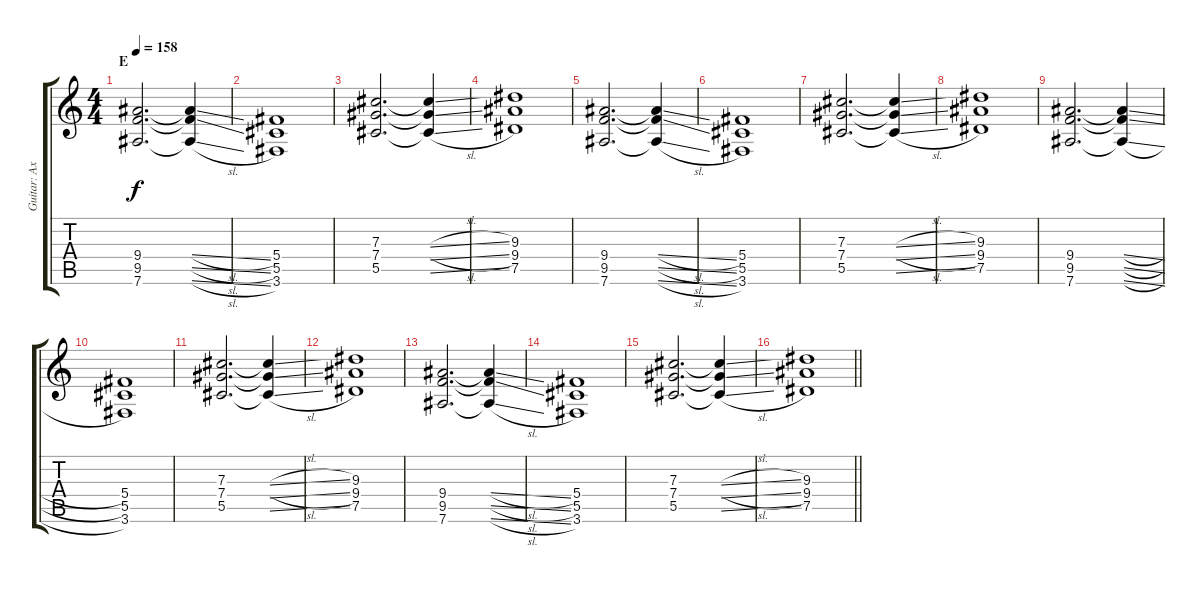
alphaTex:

\track ("Guitar: Axel" "Guitar: Ax") {instrument overdrivenguitar}
\staff {score tabs}
\tuning (Eb4 Bb3 Gb3 Db3 Ab2 Eb2) {hide}
\ts (4 4)
\section ("" "E")
\tempo 158
\clef g2
\ks c
(9.4 9.5 7.6).2{d dy f} (9.4{sl t} 9.5{sl t} 7.6{sl t}).4 |
(5.4 5.5 3.6).1 |
(7.3 7.4 5.5).2{d} (7.3{sl t} 7.4{sl t} 5.5{sl t}).4 |
(9.3 9.4 7.5).1 |
(9.4 9.5 7.6).2{d} (9.4{sl t} 9.5{sl t} 7.6{sl t}).4 |
(5.4 5.5 3.6).1 |
(7.3 7.4 5.5).2{d} (7.3{sl t} 7.4{sl t} 5.5{sl t}).4 |
(9.3 9.4 7.5).1 |
(9.4 9.5 7.6).2{d} (9.4{sl t} 9.5{sl t} 7.6{sl t}).4 |
(5.4 5.5 3.6).1 |
(7.3 7.4 5.5).2{d} (7.3{sl t} 7.4{sl t} 5.5{sl t}).4 |
(9.3 9.4 7.5).1 |
(9.4 9.5 7.6).2{d} (9.4{sl t} 9.5{sl t} 7.6{sl t}).4 |
(5.4 5.5 3.6).1 |
(7.3 7.4 5.5).2{d} (7.3{sl t} 7.4{sl t} 5.5{sl t}).4 |
\barLineRight lightlight
(9.3 9.4 7.5).1
